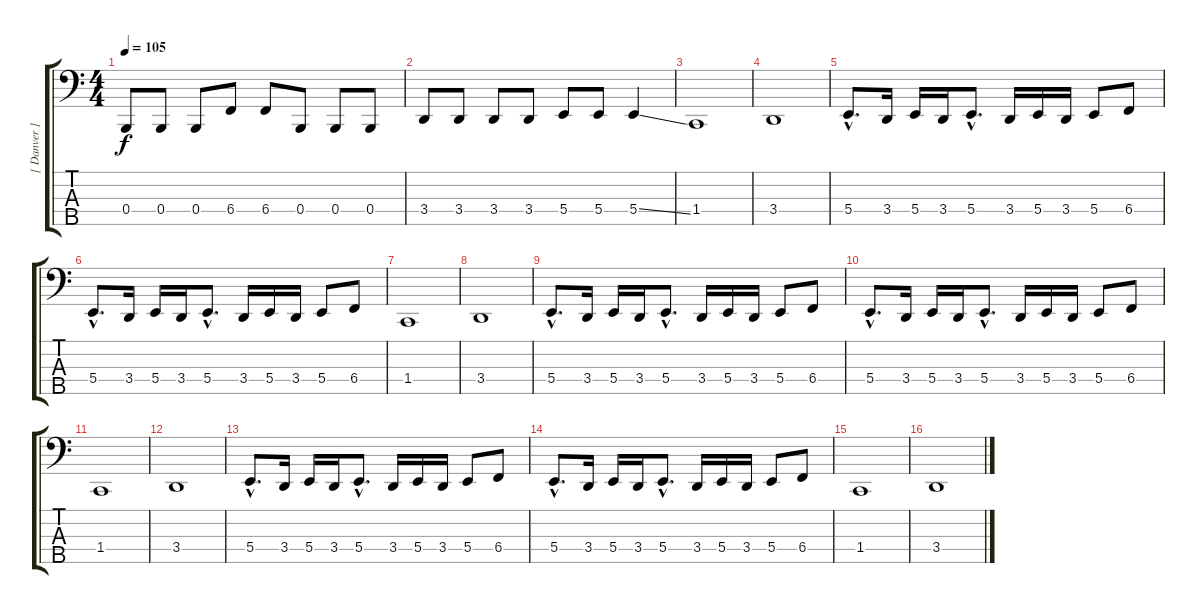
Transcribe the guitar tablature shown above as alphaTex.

\track ("[ Danver ]" "[ Danver ]") {instrument electricbasspick}
\staff {score tabs}
\tuning (E2 B1 Gb1 B0 Ab0) {hide}
\ts (4 4)
\tempo 105
\clef f4
\ks c
0.4.8{dy f} 0.4.8 0.4.8 6.4.8 6.4.8 0.4.8 0.4.8 0.4.8 |
3.4.8 3.4.8 3.4.8 3.4.8 5.4.8 5.4.8 5.4{ss}.4 |
1.4.1 |
3.4.1 |
5.4{hac}.8{d} 3.4.16 5.4.16 3.4.16 5.4{hac}.8{d} 3.4.16 5.4.16 3.4.16 5.4.8 6.4.8 |
5.4{hac}.8{d} 3.4.16 5.4.16 3.4.16 5.4{hac}.8{d} 3.4.16 5.4.16 3.4.16 5.4.8 6.4.8 |
1.4.1 |
3.4.1 |
5.4{hac}.8{d} 3.4.16 5.4.16 3.4.16 5.4{hac}.8{d} 3.4.16 5.4.16 3.4.16 5.4.8 6.4.8 |
5.4{hac}.8{d} 3.4.16 5.4.16 3.4.16 5.4{hac}.8{d} 3.4.16 5.4.16 3.4.16 5.4.8 6.4.8 |
1.4.1 |
3.4.1 |
5.4{hac}.8{d} 3.4.16 5.4.16 3.4.16 5.4{hac}.8{d} 3.4.16 5.4.16 3.4.16 5.4.8 6.4.8 |
5.4{hac}.8{d} 3.4.16 5.4.16 3.4.16 5.4{hac}.8{d} 3.4.16 5.4.16 3.4.16 5.4.8 6.4.8 |
1.4.1 |
3.4.1
